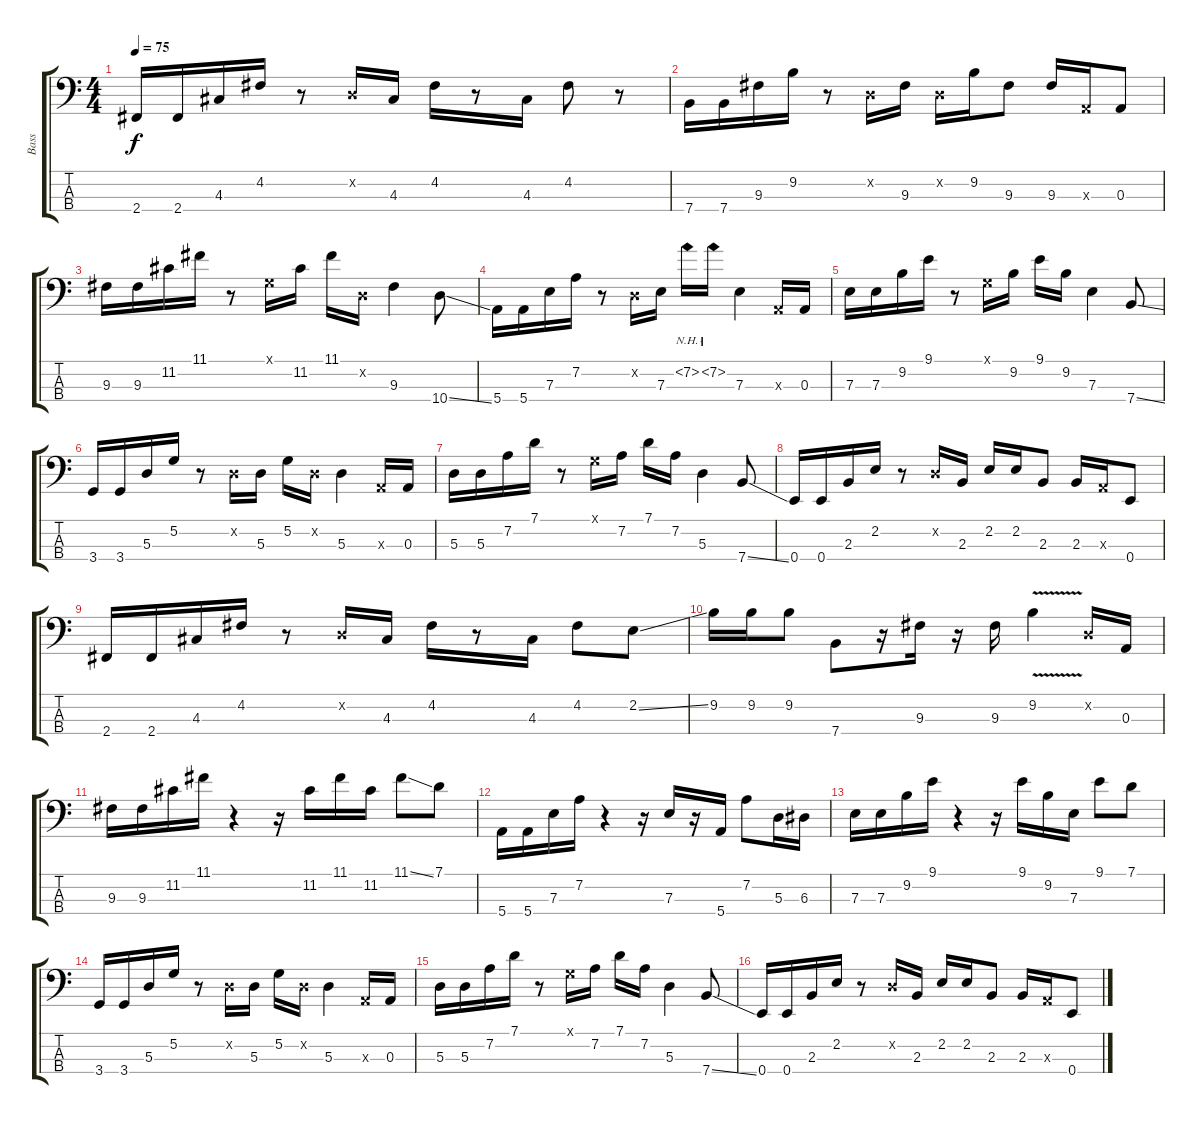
\track ("Bass" "Bass") {instrument acousticbass}
\staff {score tabs}
\tuning (G2 D2 A1 E1) {hide}
\ts (4 4)
\tempo 75
\clef f4
\ks c
2.4.16{dy f} 2.4.16 4.3.16 4.2.16 r.8 0.2{x}.16 4.3.16 4.2.16 r.8 4.3.16 4.2.8 r.8 |
7.4.16 7.4.16 9.3.16 9.2.16 r.8 0.2{x}.16 9.3.16 0.2{x}.16 9.2.16 9.3.8 9.3.16 0.3{x}.16 0.3.8 |
9.3.16 9.3.16 11.2.16 11.1.16 r.8 0.1{x}.16 11.2.16 11.1.16 0.2{x}.16 9.3.4 10.4{ss}.8 |
5.4.16 5.4.16 7.3.16 7.2.16 r.8 0.2{x}.16 7.3.16 7.2{nh}.16 7.2{nh}.16 7.3.4 0.3{x}.16 0.3.16 |
7.3.16 7.3.16 9.2.16 9.1.16 r.8 0.1{x}.16 9.2.16 9.1.16 9.2.16 7.3.4 7.4{ss}.8 |
3.4.16 3.4.16 5.3.16 5.2.16 r.8 0.2{x}.16 5.3.16 5.2.16 0.2{x}.16 5.3.4 0.3{x}.16 0.3.16 |
5.3.16 5.3.16 7.2.16 7.1.16 r.8 0.1{x}.16 7.2.16 7.1.16 7.2.16 5.3.4 7.4{ss}.8 |
0.4.16 0.4.16 2.3.16 2.2.16 r.8 0.2{x}.16 2.3.16 2.2.16 2.2.16 2.3.8 2.3.16 0.3{x}.16 0.4.8 |
2.4.16 2.4.16 4.3.16 4.2.16 r.8 0.2{x}.16 4.3.16 4.2.16 r.8 4.3.16 4.2.8 2.2{ss}.8 |
9.2.16 9.2.16 9.2.8 7.4.8 r.16 9.3.16 r.16 9.3.16 9.2{v}.4 0.2{x}.16 0.3.16 |
9.3.16 9.3.16 11.2.16 11.1.16 r.4 r.16 11.2.16 11.1.16 11.2.16 11.1{ss}.8 7.1.8 |
5.4.16 5.4.16 7.3.16 7.2.16 r.4 r.16 7.3.16 r.16 5.4.16 7.2.8 5.3.16 6.3.16 |
7.3.16 7.3.16 9.2.16 9.1.16 r.4 r.16 9.1.16 9.2.16 7.3.16 9.1.8 7.1.8 |
3.4.16 3.4.16 5.3.16 5.2.16 r.8 0.2{x}.16 5.3.16 5.2.16 0.2{x}.16 5.3.4 0.3{x}.16 0.3.16 |
5.3.16 5.3.16 7.2.16 7.1.16 r.8 0.1{x}.16 7.2.16 7.1.16 7.2.16 5.3.4 7.4{ss}.8 |
0.4.16 0.4.16 2.3.16 2.2.16 r.8 0.2{x}.16 2.3.16 2.2.16 2.2.16 2.3.8 2.3.16 0.3{x}.16 0.4.8
